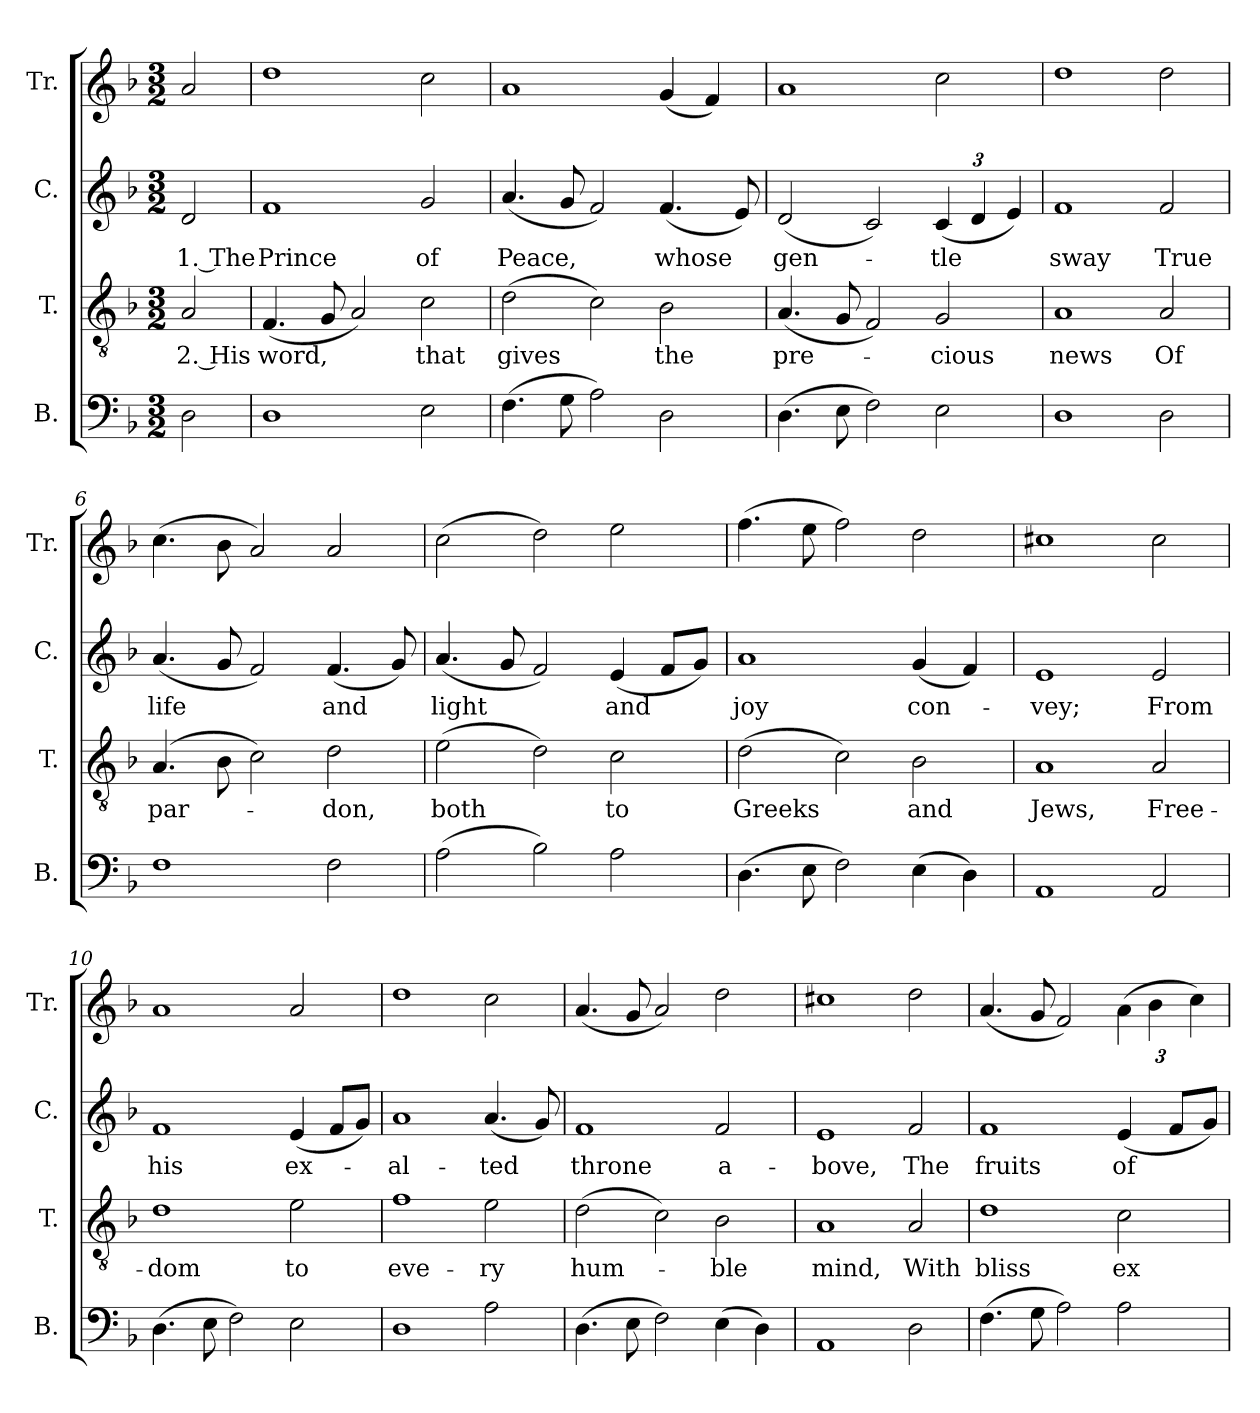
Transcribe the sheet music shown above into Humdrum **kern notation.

**kern	**kern	**text	**kern	**text	**kern
*part4	*part3	*part3	*part2	*part2	*part1
*staff4	*staff3	*staff3	*staff2	*staff2	*staff1
*I"B.	*I"T.	*	*I"C.	*	*I"Tr.
*I'B.	*I'T.	*	*I'C.	*	*I'Tr.
*clefF4	*clefGv2	*	*clefG2	*	*clefG2
*k[b-]	*k[b-]	*	*k[b-]	*	*k[b-]
*M3/2	*M3/2	*	*M3/2	*	*M3/2
*MM140	*MM140	*	*MM140	*	*MM140
=1	=1	=1	=1	=1	=1
2D\	2A/	2. His	2d/	1. The	2a/
=2	=2	=2	=2	=2	=2
1D	(4.F/	word,	1f	Prince	1dd
.	8G/	.	.	.	.
.	2A/)	.	.	.	.
2E\	2c\	that	2g/	of	2cc\
=3	=3	=3	=3	=3	=3
(4.F\	(2d\	gives	(4.a/	Peace,	1a
8G\	.	.	8g/	.	.
2A\)	2c\)	.	2f/)	.	.
2D\	2B-\	the	(4.f/	whose	(4g/
.	.	.	.	.	4f/)
.	.	.	8e/)	.	.
=4	=4	=4	=4	=4	=4
(4.D\	(4.A/	pre-	(2d/	gen-	1a
8E\	8G/	.	.	.	.
2F\)	2F/)	.	2c/)	.	.
*	*	*	*Xbrackettup	*	*
2E\	2G/	-cious	(6c/	-tle	2cc\
.	.	.	6d/	.	.
.	.	.	6e/)	.	.
=5	=5	=5	=5	=5	=5
1D	1A	news	1f	sway	1dd
2D\	2A/	Of	2f/	True	2dd\
=6	=6	=6	=6	=6	=6
1F	(4.A/	par-	(4.a/	life	(4.cc\
.	8B-\	.	8g/	.	8b-\
.	2c\)	.	2f/)	.	2a/)
2F\	2d\	-don,	(4.f/	and	2a/
.	.	.	8g/)	.	.
=7	=7	=7	=7	=7	=7
(2A\	(2e\	both	(4.a/	light	(2cc\
.	.	.	8g/	.	.
2B-\)	2d\)	.	2f/)	.	2dd\)
2A\	2c\	to	(4e/	and	2ee\
.	.	.	8f/L	.	.
.	.	.	8g/J)	.	.
=8	=8	=8	=8	=8	=8
(4.D\	(2d\	Greeks	1a	joy	(4.ff\
8E\	.	.	.	.	8ee\
2F\)	2c\)	.	.	.	2ff\)
(4E\	2B-\	and	(4g/	con-	2dd\
4D\)	.	.	4f/)	.	.
!!LO:LB:g=z
=9	=9	=9	=9	=9	=9
1AA	1A	Jews,	1e	-vey;	1cc#X
2AA/	2A/	Free-	2e/	From	2cc#\
=10	=10	=10	=10	=10	=10
(4.D\	1d	-dom	1f	his	1a
8E\	.	.	.	.	.
2F\)	.	.	.	.	.
2E\	2e\	to	(4e/	ex-	2a/
.	.	.	8f/L	.	.
.	.	.	8g/J)	.	.
=11	=11	=11	=11	=11	=11
1D	1f	eve-	1a	-al-	1dd
2A\	2e\	-ry	(4.a/	-ted	2cc\
.	.	.	8g/)	.	.
=12	=12	=12	=12	=12	=12
(4.D\	(2d\	hum-	1f	throne	(4.a/
8E\	.	.	.	.	8g/
2F\)	2c\)	.	.	.	2a/)
(4E\	2B-\	-ble	2f/	a-	2dd\
4D\)	.	.	.	.	.
=13	=13	=13	=13	=13	=13
1AA	1A	mind,	1e	-bove,	1cc#X
2D\	2A/	With	2f/	The	2dd\
=14	=14	=14	=14	=14	=14
(4.F\	1d	bliss	1f	fruits	(4.a/
8G\	.	.	.	.	8g/
2A\)	.	.	.	.	2f/)
*	*	*	*	*	*Xbrackettup
2A\	2c\	ex-	(4e/	of	(6a\
.	.	.	.	.	6b-\
.	.	.	8f/L	.	.
.	.	.	.	.	6cc\)
.	.	.	8g/J)	.	.
=	=	=	=	=	=
*-	*-	*-	*-	*-	*-
